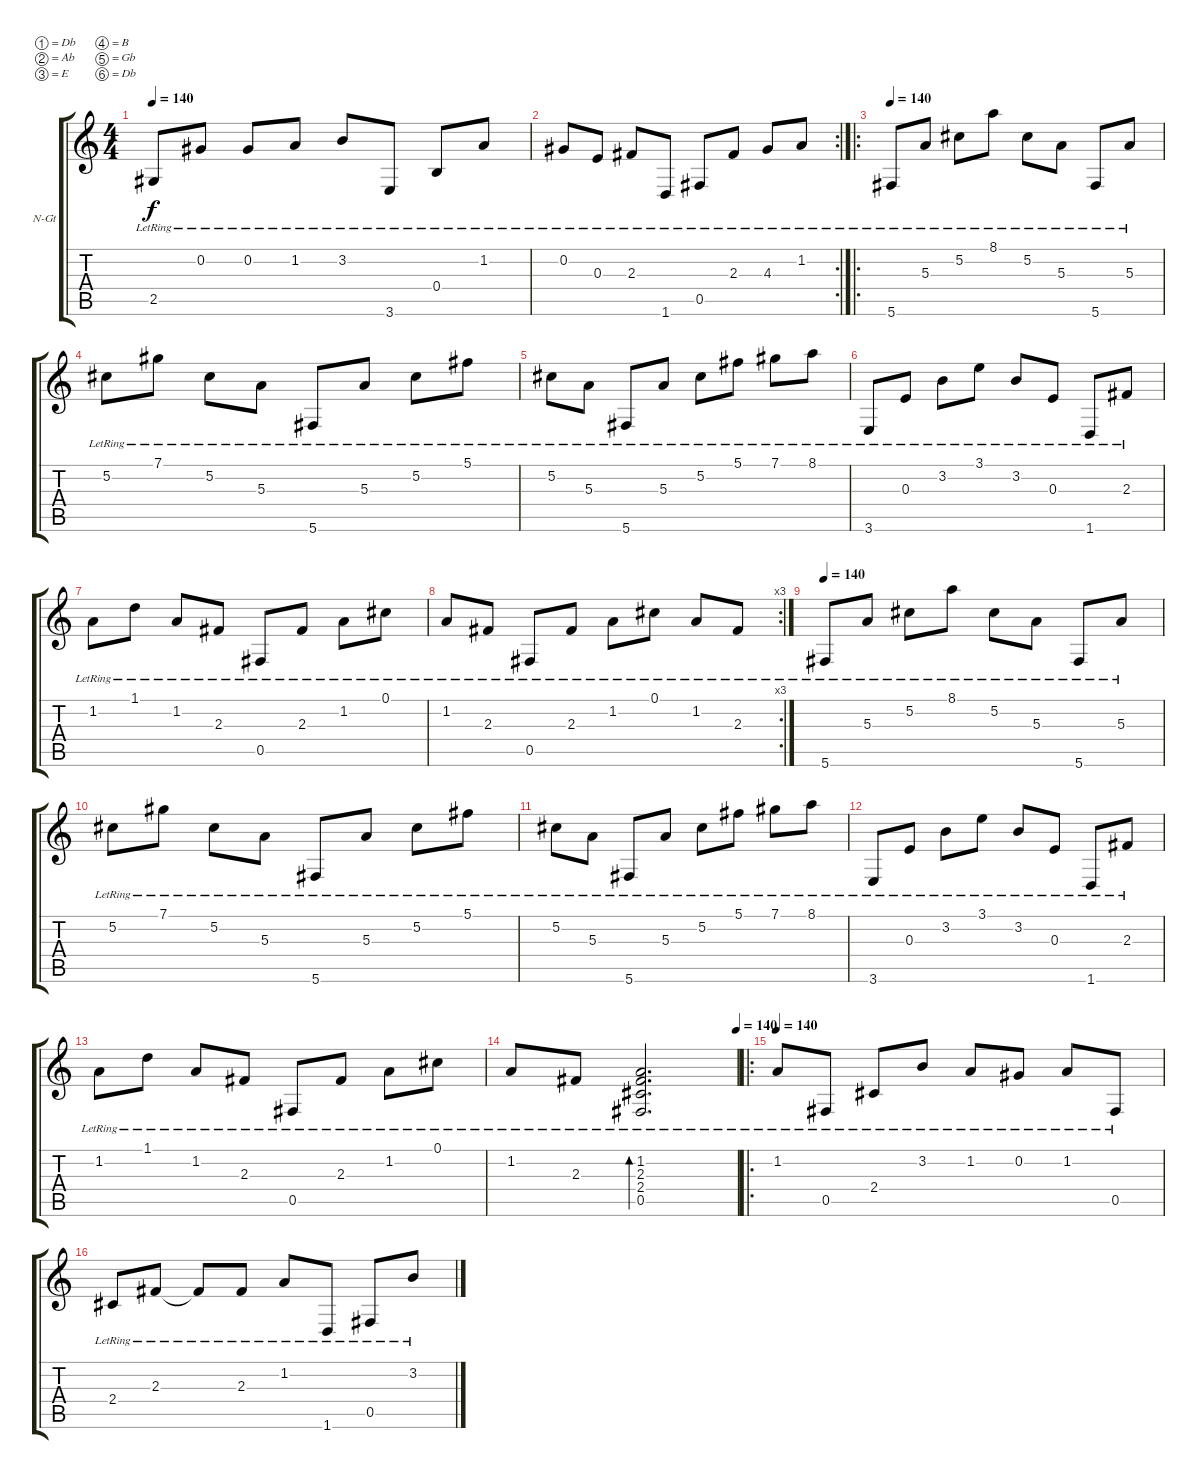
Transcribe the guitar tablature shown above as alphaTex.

\bracketExtendMode groupsimilarinstruments
\firstSystemTrackNameOrientation horizontal
\otherSystemsTrackNameOrientation horizontal
\track ("Acoustic Guitar 1" "N-Gt") {instrument acousticguitarnylon}
\staff {score tabs}
\tuning (Db4 Ab3 E3 B2 Gb2 Db2)
\ts (4 4)
\tempo 140
\clef g2
\ks c
2.5{lr}.8{dy f} 0.2{lr}.8 0.2{lr}.8 1.2{lr}.8 3.2{lr}.8 3.6{lr}.8 0.4{lr}.8 1.2{lr}.8 |
\rc 2
0.2{lr}.8 0.3{lr}.8 2.3{lr}.8 1.6{lr}.8 0.5{lr}.8 2.3{lr}.8 4.3{lr}.8 1.2{lr}.8 |
\ro
\tempo 140
5.6{lr}.8 5.3{lr}.8 5.2{lr}.8 8.1{lr}.8 5.2{lr}.8 5.3{lr}.8 5.6{lr}.8 5.3{lr}.8 |
5.2{lr}.8 7.1{lr}.8 5.2{lr}.8 5.3{lr}.8 5.6{lr}.8 5.3{lr}.8 5.2{lr}.8 5.1{lr}.8 |
5.2{lr}.8 5.3{lr}.8 5.6{lr}.8 5.3{lr}.8 5.2{lr}.8 5.1{lr}.8 7.1{lr}.8 8.1{lr}.8 |
3.6{lr}.8 0.3{lr}.8 3.2{lr}.8 3.1{lr}.8 3.2{lr}.8 0.3{lr}.8 1.6{lr}.8 2.3{lr}.8 |
1.2{lr}.8 1.1{lr}.8 1.2{lr}.8 2.3{lr}.8 0.5{lr}.8 2.3{lr}.8 1.2{lr}.8 0.1{lr}.8 |
\rc 3
1.2{lr}.8 2.3{lr}.8 0.5{lr}.8 2.3{lr}.8 1.2{lr}.8 0.1{lr}.8 1.2{lr}.8 2.3{lr}.8 |
\tempo 140
5.6{lr}.8 5.3{lr}.8 5.2{lr}.8 8.1{lr}.8 5.2{lr}.8 5.3{lr}.8 5.6{lr}.8 5.3{lr}.8 |
5.2{lr}.8 7.1{lr}.8 5.2{lr}.8 5.3{lr}.8 5.6{lr}.8 5.3{lr}.8 5.2{lr}.8 5.1{lr}.8 |
5.2{lr}.8 5.3{lr}.8 5.6{lr}.8 5.3{lr}.8 5.2{lr}.8 5.1{lr}.8 7.1{lr}.8 8.1{lr}.8 |
3.6{lr}.8 0.3{lr}.8 3.2{lr}.8 3.1{lr}.8 3.2{lr}.8 0.3{lr}.8 1.6{lr}.8 2.3{lr}.8 |
1.2{lr}.8 1.1{lr}.8 1.2{lr}.8 2.3{lr}.8 0.5{lr}.8 2.3{lr}.8 1.2{lr}.8 0.1{lr}.8 |
\tempo (140 1)
1.2{lr}.8 2.3{lr}.8 (1.2{lr} 2.3{lr} 2.4{lr} 0.5{lr}).2{d bd 60} |
\ro
\tempo 140
1.2{lr}.8 0.5{lr}.8 2.4{lr}.8 3.2{lr}.8 1.2{lr}.8 0.2{lr}.8 1.2{lr}.8 0.5{lr}.8 |
2.4{lr}.8 2.3{lr}.8 2.3{lr t}.8 2.3{lr}.8 1.2{lr}.8 1.6{lr}.8 0.5{lr}.8 3.2{lr}.8
